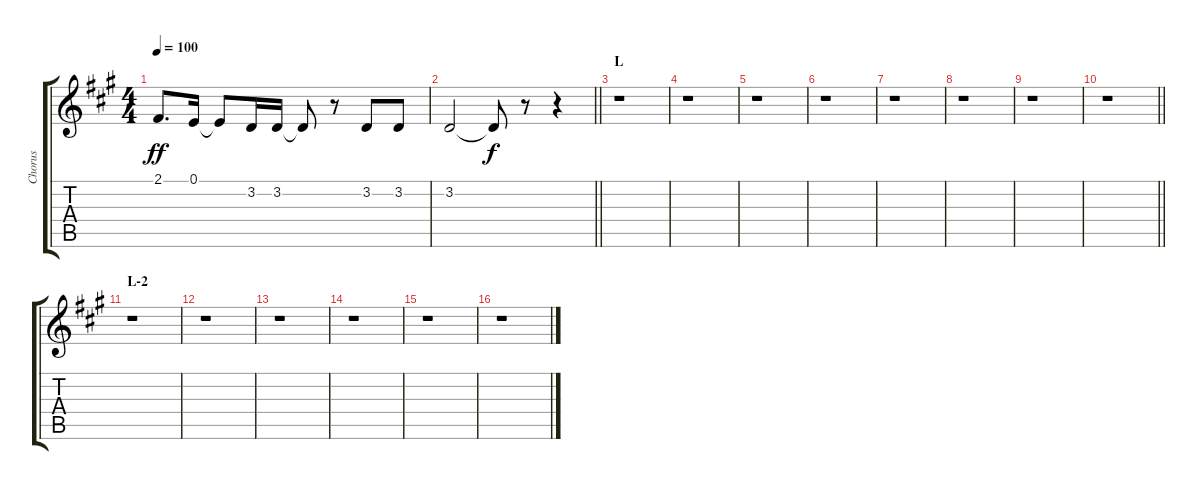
\track ("Chorus" "Chorus") {instrument voiceoohs}
\staff {score tabs}
\tuning (E4 B3 G3 D3 A2 E2) {hide}
\ts (4 4)
\tempo 100
\clef g2
\ks a
2.1.8{d dy ff} 0.1.16 0.1{t}.8 3.2.16 3.2.16 3.2{t}.8 r.8 3.2.8 3.2.8 |
\barLineRight lightlight
3.2.2 3.2{t}.8{dy f} r.8 r.4 |
\section ("" "L")
r.1 |
r.1 |
r.1 |
r.1 |
r.1 |
r.1 |
r.1 |
\barLineRight lightlight
r.1 |
\section ("" "L-2")
r.1 |
r.1 |
r.1 |
r.1 |
r.1 |
r.1
